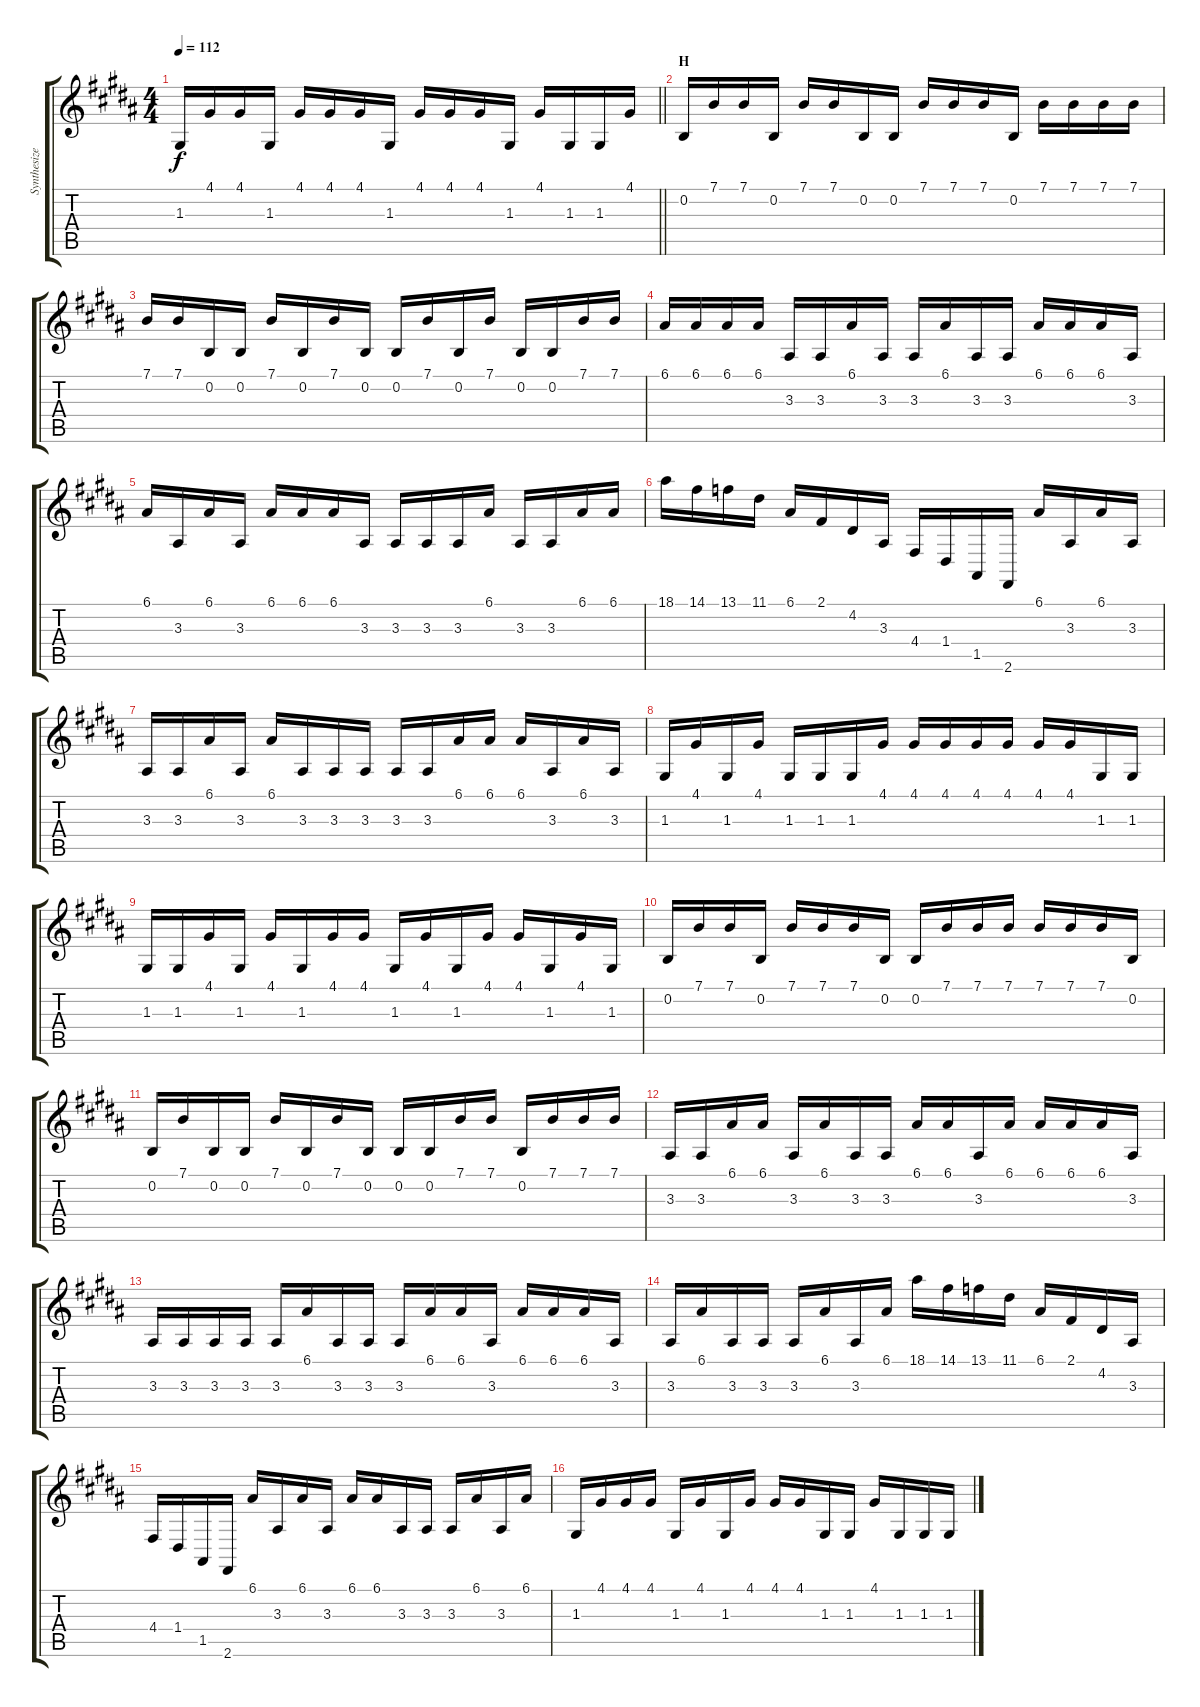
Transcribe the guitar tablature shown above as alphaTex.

\track ("Synthesizer II" "Synthesize") {instrument lead2sawtooth}
\staff {score tabs}
\tuning (E4 B3 G3 D3 A2 E2) {hide}
\ts (4 4)
\tempo 112
\clef g2
\barLineRight lightlight
\ks b
1.3.16{dy f} 4.1.16 4.1.16 1.3.16 4.1.16 4.1.16 4.1.16 1.3.16 4.1.16 4.1.16 4.1.16 1.3.16 4.1.16 1.3.16 1.3.16 4.1.16 |
\section ("" "H")
0.2.16 7.1.16 7.1.16 0.2.16 7.1.16 7.1.16 0.2.16 0.2.16 7.1.16 7.1.16 7.1.16 0.2.16 7.1.16 7.1.16 7.1.16 7.1.16 |
7.1.16 7.1.16 0.2.16 0.2.16 7.1.16 0.2.16 7.1.16 0.2.16 0.2.16 7.1.16 0.2.16 7.1.16 0.2.16 0.2.16 7.1.16 7.1.16 |
6.1.16 6.1.16 6.1.16 6.1.16 3.3.16 3.3.16 6.1.16 3.3.16 3.3.16 6.1.16 3.3.16 3.3.16 6.1.16 6.1.16 6.1.16 3.3.16 |
6.1.16 3.3.16 6.1.16 3.3.16 6.1.16 6.1.16 6.1.16 3.3.16 3.3.16 3.3.16 3.3.16 6.1.16 3.3.16 3.3.16 6.1.16 6.1.16 |
18.1.16 14.1.16 13.1.16 11.1.16 6.1.16 2.1.16 4.2.16 3.3.16 4.4.16 1.4.16 1.5.16 2.6.16 6.1.16 3.3.16 6.1.16 3.3.16 |
3.3.16 3.3.16 6.1.16 3.3.16 6.1.16 3.3.16 3.3.16 3.3.16 3.3.16 3.3.16 6.1.16 6.1.16 6.1.16 3.3.16 6.1.16 3.3.16 |
1.3.16 4.1.16 1.3.16 4.1.16 1.3.16 1.3.16 1.3.16 4.1.16 4.1.16 4.1.16 4.1.16 4.1.16 4.1.16 4.1.16 1.3.16 1.3.16 |
1.3.16 1.3.16 4.1.16 1.3.16 4.1.16 1.3.16 4.1.16 4.1.16 1.3.16 4.1.16 1.3.16 4.1.16 4.1.16 1.3.16 4.1.16 1.3.16 |
0.2.16 7.1.16 7.1.16 0.2.16 7.1.16 7.1.16 7.1.16 0.2.16 0.2.16 7.1.16 7.1.16 7.1.16 7.1.16 7.1.16 7.1.16 0.2.16 |
0.2.16 7.1.16 0.2.16 0.2.16 7.1.16 0.2.16 7.1.16 0.2.16 0.2.16 0.2.16 7.1.16 7.1.16 0.2.16 7.1.16 7.1.16 7.1.16 |
3.3.16 3.3.16 6.1.16 6.1.16 3.3.16 6.1.16 3.3.16 3.3.16 6.1.16 6.1.16 3.3.16 6.1.16 6.1.16 6.1.16 6.1.16 3.3.16 |
3.3.16 3.3.16 3.3.16 3.3.16 3.3.16 6.1.16 3.3.16 3.3.16 3.3.16 6.1.16 6.1.16 3.3.16 6.1.16 6.1.16 6.1.16 3.3.16 |
3.3.16 6.1.16 3.3.16 3.3.16 3.3.16 6.1.16 3.3.16 6.1.16 18.1.16 14.1.16 13.1.16 11.1.16 6.1.16 2.1.16 4.2.16 3.3.16 |
4.4.16 1.4.16 1.5.16 2.6.16 6.1.16 3.3.16 6.1.16 3.3.16 6.1.16 6.1.16 3.3.16 3.3.16 3.3.16 6.1.16 3.3.16 6.1.16 |
1.3.16 4.1.16 4.1.16 4.1.16 1.3.16 4.1.16 1.3.16 4.1.16 4.1.16 4.1.16 1.3.16 1.3.16 4.1.16 1.3.16 1.3.16 1.3.16
